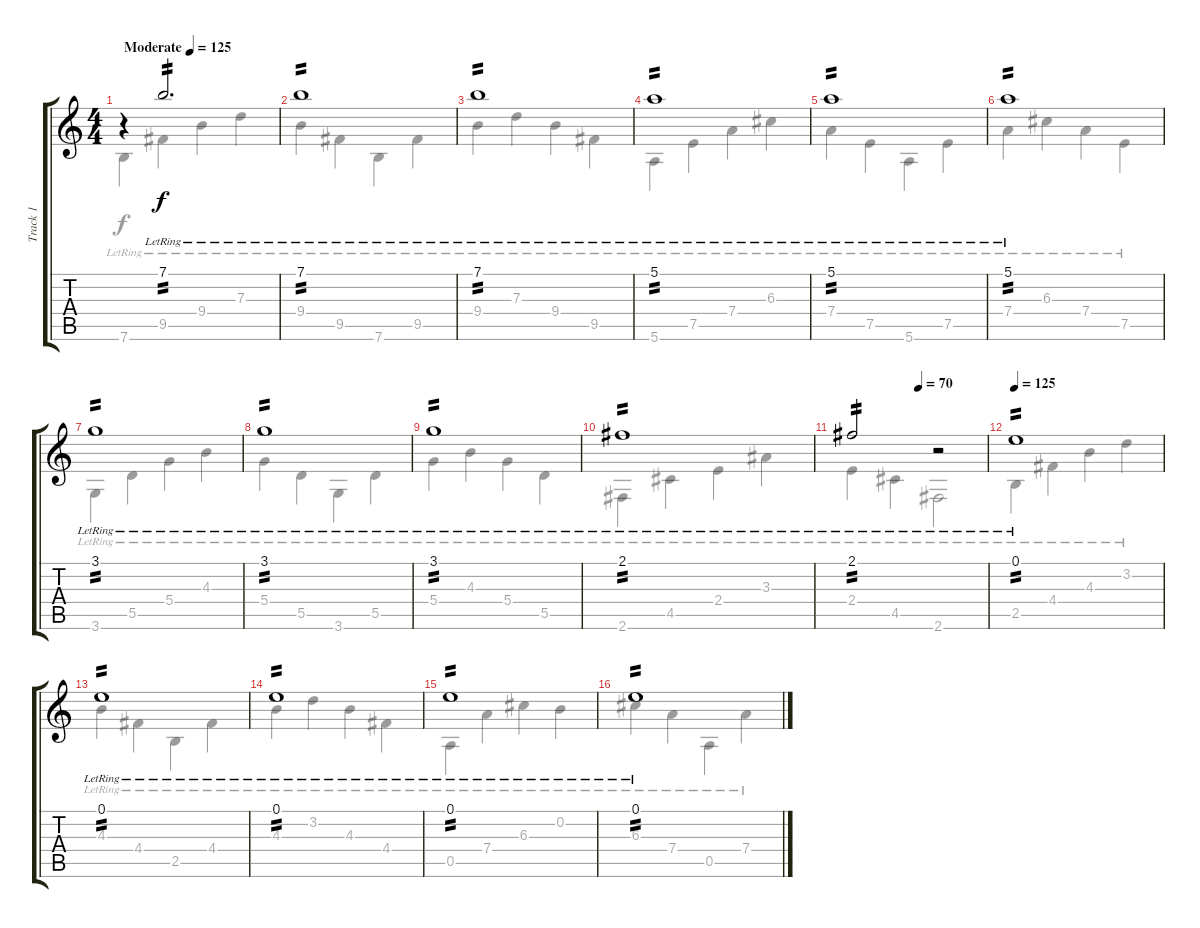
\track ("Track 1" "Track 1") {instrument acousticguitarsteel}
\staff {score tabs}
\tuning (E4 B3 G3 D3 A2 E2) {hide}
\voice
\ts (4 4)
\tempo (125 "Moderate")
\clef g2
\ks c
r.4{dy f instrument acousticguitarsteel} 7.1{lr}.2{d tp 2} |
7.1{lr}.1{tp 2} |
7.1{lr}.1{tp 2} |
5.1{lr}.1{tp 2} |
5.1{lr}.1{tp 2} |
5.1{lr}.1{tp 2} |
3.1{lr}.1{tp 2} |
3.1{lr}.1{tp 2} |
3.1{lr}.1{tp 2} |
2.1{lr}.1{tp 2} |
\tempo (70 0.5)
2.1{lr}.2{tp 2} r.2 |
\tempo 125
0.1{lr}.1{tp 2} |
0.1{lr}.1{tp 2} |
0.1{lr}.1{tp 2} |
0.1{lr}.1{tp 2} |
0.1{lr}.1{tp 2}
\voice
\clef g2
\ottava regular
\simile none
\ks c
7.6{lr}.4{dy f} 9.5{lr}.4 9.4{lr}.4 7.3{lr}.4 |
9.4{lr}.4 9.5{lr}.4 7.6{lr}.4 9.5{lr}.4 |
9.4{lr}.4 7.3{lr}.4 9.4{lr}.4 9.5{lr}.4 |
5.6{lr}.4 7.5{lr}.4 7.4{lr}.4 6.3{lr}.4 |
7.4{lr}.4 7.5{lr}.4 5.6{lr}.4 7.5{lr}.4 |
7.4{lr}.4 6.3{lr}.4 7.4{lr}.4 7.5{lr}.4 |
3.6{lr}.4 5.5{lr}.4 5.4{lr}.4 4.3{lr}.4 |
5.4{lr}.4 5.5{lr}.4 3.6{lr}.4 5.5{lr}.4 |
5.4{lr}.4 4.3{lr}.4 5.4{lr}.4 5.5{lr}.4 |
2.6{lr}.4 4.5{lr}.4 2.4{lr}.4 3.3{lr}.4 |
2.4{lr}.4 4.5{lr}.4 2.6{lr}.2 |
2.5{lr}.4 4.4{lr}.4 4.3{lr}.4 3.2{lr}.4 |
4.3{lr}.4 4.4{lr}.4 2.5{lr}.4 4.4{lr}.4 |
4.3{lr}.4 3.2{lr}.4 4.3{lr}.4 4.4{lr}.4 |
0.5{lr}.4 7.4{lr}.4 6.3{lr}.4 0.2{lr}.4 |
6.3{lr}.4 7.4{lr}.4 0.5{lr}.4 7.4{lr}.4
